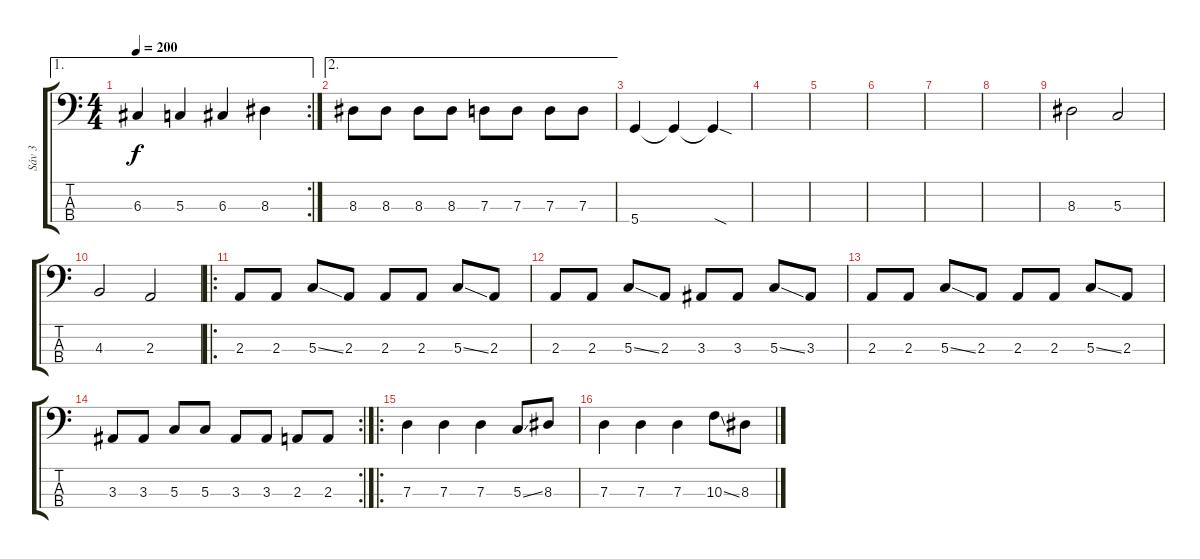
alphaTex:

\track ("Sáv 3" "Sáv 3") {instrument electricbassfinger}
\staff {score tabs}
\tuning (F2 C2 G1 D1) {hide}
\ae 1
\rc 2
\ts (4 4)
\tempo 200
\clef f4
\ks c
6.3.4{dy f} 5.3.4 6.3.4 8.3.4 |
\ae 2
8.3.8 8.3.8 8.3.8 8.3.8 7.3.8 7.3.8 7.3.8 7.3.8 |
5.4.4 5.4{t}.4 5.4{sod t}.4 |
|
|
|
|
|
8.3.2 5.3.2 |
4.3.2 2.3.2 |
\ro
2.3.8 2.3.8 5.3{ss}.8 2.3.8 2.3.8 2.3.8 5.3{ss}.8 2.3.8 |
2.3.8 2.3.8 5.3{ss}.8 2.3.8 3.3.8 3.3.8 5.3{ss}.8 3.3.8 |
2.3.8 2.3.8 5.3{ss}.8 2.3.8 2.3.8 2.3.8 5.3{ss}.8 2.3.8 |
\rc 2
3.3.8 3.3.8 5.3.8 5.3.8 3.3.8 3.3.8 2.3.8 2.3.8 |
\ro
7.3.4 7.3.4 7.3.4 5.3{ss}.8 8.3.8 |
7.3.4 7.3.4 7.3.4 10.3{ss}.8 8.3.8
